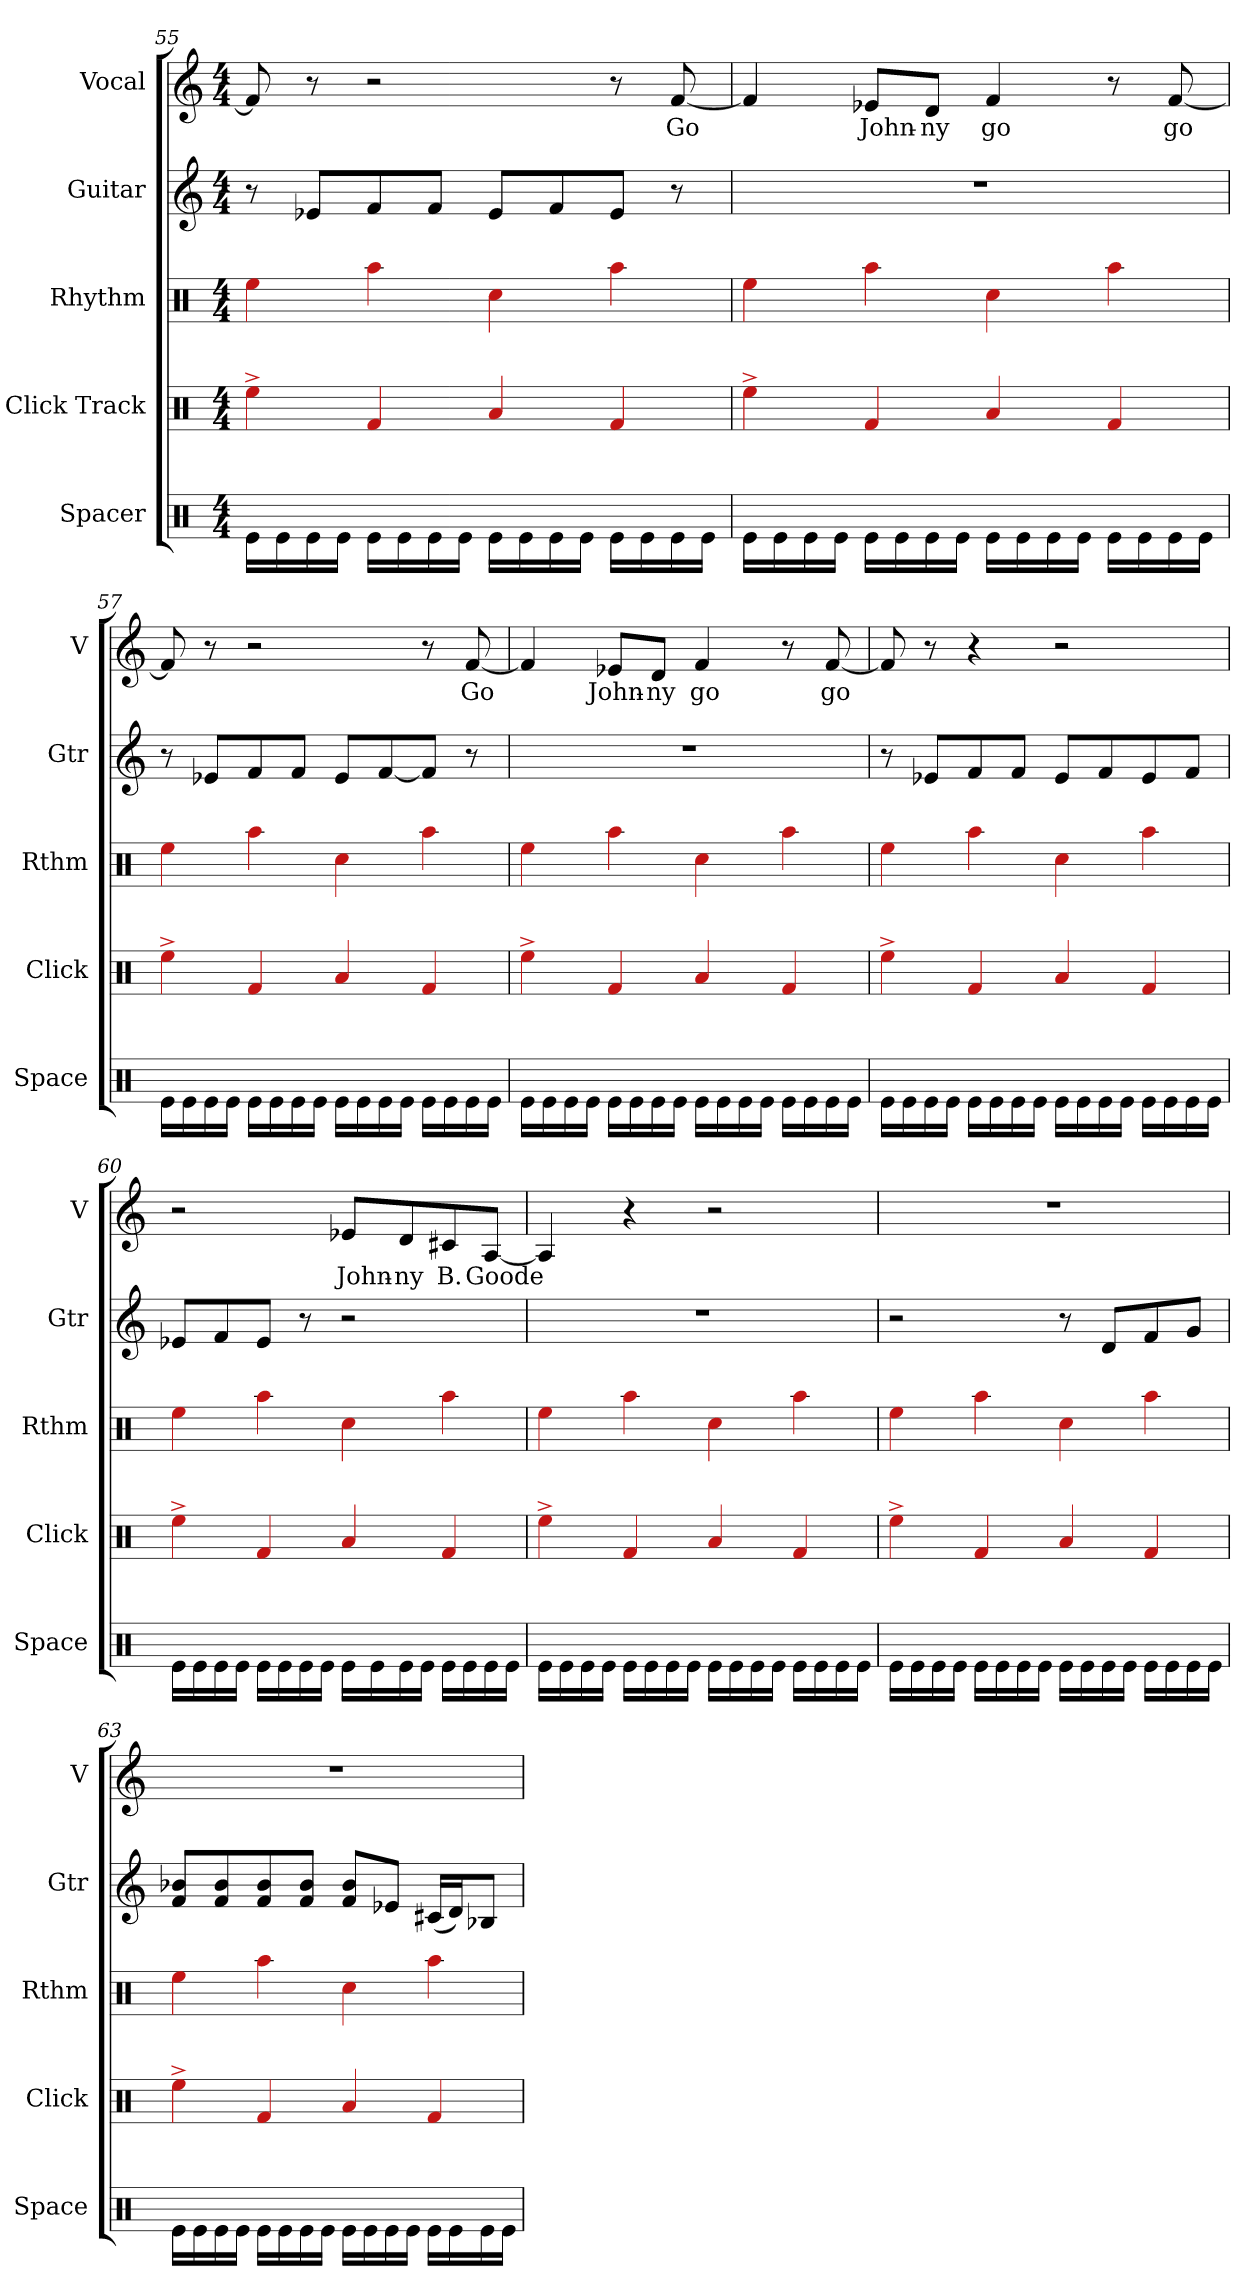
**kern	**kern	**kern	**kern	**kern	**text
*part5	*part4	*part3	*part2	*part1	*part1
*staff5	*staff4	*staff3	*staff2	*staff1	*staff1
*I"Spacer	*I"Click Track	*I"Rhythm	*I"Guitar	*I"Vocal	*
*I'Space	*I'Click	*I'Rthm	*I'Gtr	*I'V	*
!!LO:PB:g=z
*clefX	*clefX	*clefX	*clefG2	*clefG2	*
*k[]	*k[]	*k[]	*k[]	*k[]	*
*M4/4	*M4/4	*M4/4	*M4/4	*M4/4	*
=55	=55	=55	=55	=55	=55
16Re\LL	4ee^\	4ee\	8r	8f/]	.
16Re\	.	.	.	.	.
16Re\	.	.	8e-X/L	8r	.
16Re\JJ	.	.	.	.	.
16Re\LL	4f/	4aa\	8f/	2r	.
16Re\	.	.	.	.	.
16Re\	.	.	8f/J	.	.
16Re\JJ	.	.	.	.	.
16Re\LL	4a/	4cc\	8e-/L	.	.
16Re\	.	.	.	.	.
16Re\	.	.	8f/	.	.
16Re\JJ	.	.	.	.	.
16Re\LL	4f/	4aa\	8e-/J	8r	.
16Re\	.	.	.	.	.
16Re\	.	.	8r	[8f/	Go
16Re\JJ	.	.	.	.	.
!!LO:LB:g=z
=56	=56	=56	=56	=56	=56
16Re\LL	4ee^\	4ee\	1r	4f/]	.
16Re\	.	.	.	.	.
16Re\	.	.	.	.	.
16Re\JJ	.	.	.	.	.
16Re\LL	4f/	4aa\	.	8e-X/L	John-
16Re\	.	.	.	.	.
16Re\	.	.	.	8d/J	-ny
16Re\JJ	.	.	.	.	.
16Re\LL	4a/	4cc\	.	4f/	go
16Re\	.	.	.	.	.
16Re\	.	.	.	.	.
16Re\JJ	.	.	.	.	.
16Re\LL	4f/	4aa\	.	8r	.
16Re\	.	.	.	.	.
16Re\	.	.	.	[8f/	go
16Re\JJ	.	.	.	.	.
!!LO:PB:g=z
=57	=57	=57	=57	=57	=57
16Re\LL	4ee^\	4ee\	8r	8f/]	.
16Re\	.	.	.	.	.
16Re\	.	.	8e-X/L	8r	.
16Re\JJ	.	.	.	.	.
16Re\LL	4f/	4aa\	8f/	2r	.
16Re\	.	.	.	.	.
16Re\	.	.	8f/J	.	.
16Re\JJ	.	.	.	.	.
16Re\LL	4a/	4cc\	8e-/L	.	.
16Re\	.	.	.	.	.
16Re\	.	.	[8f/	.	.
16Re\JJ	.	.	.	.	.
16Re\LL	4f/	4aa\	8f/J]	8r	.
16Re\	.	.	.	.	.
16Re\	.	.	8r	[8f/	Go
16Re\JJ	.	.	.	.	.
!!LO:LB:g=z
=58	=58	=58	=58	=58	=58
16Re\LL	4ee^\	4ee\	1r	4f/]	.
16Re\	.	.	.	.	.
16Re\	.	.	.	.	.
16Re\JJ	.	.	.	.	.
16Re\LL	4f/	4aa\	.	8e-X/L	John-
16Re\	.	.	.	.	.
16Re\	.	.	.	8d/J	-ny
16Re\JJ	.	.	.	.	.
16Re\LL	4a/	4cc\	.	4f/	go
16Re\	.	.	.	.	.
16Re\	.	.	.	.	.
16Re\JJ	.	.	.	.	.
16Re\LL	4f/	4aa\	.	8r	.
16Re\	.	.	.	.	.
16Re\	.	.	.	[8f/	go
16Re\JJ	.	.	.	.	.
!!LO:PB:g=z
=59	=59	=59	=59	=59	=59
16Re\LL	4ee^\	4ee\	8r	8f/]	.
16Re\	.	.	.	.	.
16Re\	.	.	8e-X/L	8r	.
16Re\JJ	.	.	.	.	.
16Re\LL	4f/	4aa\	8f/	4r	.
16Re\	.	.	.	.	.
16Re\	.	.	8f/J	.	.
16Re\JJ	.	.	.	.	.
16Re\LL	4a/	4cc\	8e-/L	2r	.
16Re\	.	.	.	.	.
16Re\	.	.	8f/	.	.
16Re\JJ	.	.	.	.	.
16Re\LL	4f/	4aa\	8e-/	.	.
16Re\	.	.	.	.	.
16Re\	.	.	8f/J	.	.
16Re\JJ	.	.	.	.	.
!!LO:LB:g=z
=60	=60	=60	=60	=60	=60
16Re\LL	4ee^\	4ee\	8e-X/L	2r	.
16Re\	.	.	.	.	.
16Re\	.	.	8f/	.	.
16Re\JJ	.	.	.	.	.
16Re\LL	4f/	4aa\	8e-/J	.	.
16Re\	.	.	.	.	.
16Re\	.	.	8r	.	.
16Re\JJ	.	.	.	.	.
16Re\LL	4a/	4cc\	2r	8e-X/L	John-
16Re\	.	.	.	.	.
16Re\	.	.	.	8d/	-ny
16Re\JJ	.	.	.	.	.
16Re\LL	4f/	4aa\	.	8c#X/	B.
16Re\	.	.	.	.	.
16Re\	.	.	.	[8A/J	Goode
16Re\JJ	.	.	.	.	.
!!LO:PB:g=z
=61	=61	=61	=61	=61	=61
16Re\LL	4ee^\	4ee\	1r	4A/]	.
16Re\	.	.	.	.	.
16Re\	.	.	.	.	.
16Re\JJ	.	.	.	.	.
16Re\LL	4f/	4aa\	.	4r	.
16Re\	.	.	.	.	.
16Re\	.	.	.	.	.
16Re\JJ	.	.	.	.	.
16Re\LL	4a/	4cc\	.	2r	.
16Re\	.	.	.	.	.
16Re\	.	.	.	.	.
16Re\JJ	.	.	.	.	.
16Re\LL	4f/	4aa\	.	.	.
16Re\	.	.	.	.	.
16Re\	.	.	.	.	.
16Re\JJ	.	.	.	.	.
!!LO:LB:g=z
=62	=62	=62	=62	=62	=62
16Re\LL	4ee^\	4ee\	2r	1r	.
16Re\	.	.	.	.	.
16Re\	.	.	.	.	.
16Re\JJ	.	.	.	.	.
16Re\LL	4f/	4aa\	.	.	.
16Re\	.	.	.	.	.
16Re\	.	.	.	.	.
16Re\JJ	.	.	.	.	.
16Re\LL	4a/	4cc\	8r	.	.
16Re\	.	.	.	.	.
16Re\	.	.	8d/L	.	.
16Re\JJ	.	.	.	.	.
16Re\LL	4f/	4aa\	8f/	.	.
16Re\	.	.	.	.	.
16Re\	.	.	8g/J	.	.
16Re\JJ	.	.	.	.	.
!!LO:PB:g=z
=63	=63	=63	=63	=63	=63
16Re\LL	4ee^\	4ee\	8f/ 8b-X/L	1r	.
16Re\	.	.	.	.	.
16Re\	.	.	8f/ 8b-/	.	.
16Re\JJ	.	.	.	.	.
16Re\LL	4f/	4aa\	8f/ 8b-/	.	.
16Re\	.	.	.	.	.
16Re\	.	.	8f/ 8b-/J	.	.
16Re\JJ	.	.	.	.	.
16Re\LL	4a/	4cc\	8f/ 8b-/L	.	.
16Re\	.	.	.	.	.
16Re\	.	.	8e-X/J	.	.
16Re\JJ	.	.	.	.	.
16Re\LL	4f/	4aa\	(16c#X/LL	.	.
16Re\	.	.	16d/J)	.	.
16Re\	.	.	8B-X/J	.	.
16Re\JJ	.	.	.	.	.
=	=	=	=	=	=
*-	*-	*-	*-	*-	*-
